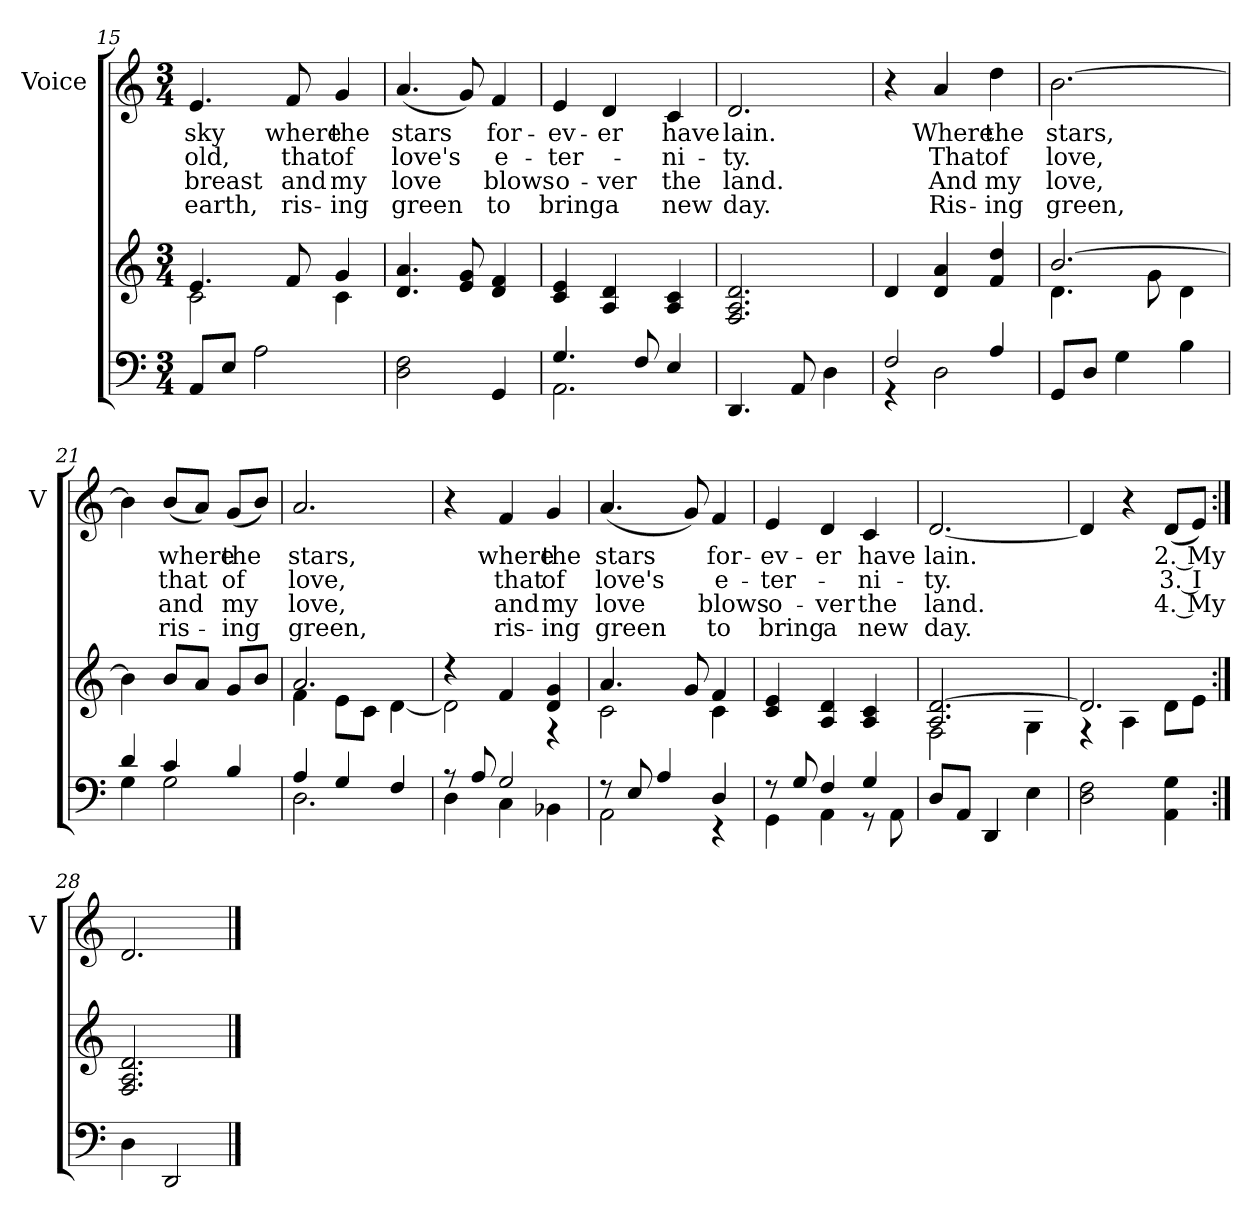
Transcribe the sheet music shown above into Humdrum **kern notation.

**kern	**kern	**kern	**text	**text	**text	**text
*part2	*part2	*part1	*part1	*part1	*part1	*part1
*staff3	*staff2	*staff1	*staff1	*staff1	*staff1	*staff1
*	*	*I"Voice	*	*	*	*
*	*	*I'V	*	*	*	*
*clefF4	*clefG2	*clefG2	*	*	*	*
*M3/4	*M3/4	*M3/4	*	*	*	*
=15	=15	=15	=15	=15	=15	=15
*	*^	*	*	*	*	*
8AAL	4.e/	2c\	4.e/	sky	old,	breast	earth,
8EJ	.	.	.	.	.	.	.
2A\	.	.	.	.	.	.	.
.	8f/	.	8f/	where	that	and	ris-
.	4g/	4c\	4g/	the	of	my	-ing
*	*v	*v	*	*	*	*	*
=16	=16	=16	=16	=16	=16	=16
2D\ 2F\	4.d/ 4.a/	(<4.a/	stars	love's	love	green
.	8e/ 8g/	8g/)	.	.	.	.
4GG/	4d/ 4f/	4f/	for-	e-	blows	to
=17	=17	=17	=17	=17	=17	=17
*^	*	*	*	*	*	*
4.G/	2.AA\	4c/ 4e/	4e/	-ev-	-ter-	o-	bring
.	.	4A/ 4d/	4d/	-er	.	-ver	a
8F/	.	.	.	.	.	.	.
4E/	.	4A/ 4c/	4c/	have	-ni-	the	new
*v	*v	*	*	*	*	*	*
=18	=18	=18	=18	=18	=18	=18
4.DD/	2.F/ 2.A/ 2.d/	2.d/	lain.	-ty.	land.	day.
8AA/	.	.	.	.	.	.
4D\	.	.	.	.	.	.
!!LO:LB:g=z
=19	=19	=19	=19	=19	=19	=19
*^	*	*	*	*	*	*
2F/	4r	4d/	4r	.	.	.	.
.	2D\	4d/ 4a/	4a/	Where	That	And	Ris-
4A/	.	4f/ 4dd/	4dd\	the	of	my	-ing
*v	*v	*	*	*	*	*	*
=20	=20	=20	=20	=20	=20	=20
*	*^	*	*	*	*	*
8GGL	[2.b/	4.d\	[2.b\	stars,	love,	love,	green,
8DJ	.	.	.	.	.	.	.
4G\	.	.	.	.	.	.	.
.	.	8g\	.	.	.	.	.
4B\	.	4d\	.	.	.	.	.
*	*v	*v	*	*	*	*	*
=21	=21	=21	=21	=21	=21	=21
*^	*	*	*	*	*	*
4d/	4G\	4b\]	4b\]	.	.	.	.
4c/	2G\	8bL	(<8bL	where	that	and	ris-
.	.	8aJ	8aJ)	.	.	.	.
4B/	.	8gL	(<8gL	the	of	my	-ing
.	.	8bJ	8bJ)	.	.	.	.
=22	=22	=22	=22	=22	=22	=22	=22
*	*	*^	*	*	*	*	*
4A/	2.D\	2.a/	4f\	2.a/	stars,	love,	love,	green,
4G/	.	.	8eL	.	.	.	.	.
.	.	.	8cJ	.	.	.	.	.
4F/	.	.	[4d\	.	.	.	.	.
=23	=23	=23	=23	=23	=23	=23	=23	=23
8r	4D\	4r	2d\]	4r	.	.	.	.
8A/	.	.	.	.	.	.	.	.
2G/	4C\	4f/	.	4f/	where	that	and	ris-
.	4BB-X\	4d/ 4g/	4r	4g/	the	of	my	-ing
!!LO:LB:g=z
=24	=24	=24	=24	=24	=24	=24	=24	=24
8r	2AA\	4.a/	2c\	(<4.a/	stars	love's	love	green
8E/	.	.	.	.	.	.	.	.
4A/	.	.	.	.	.	.	.	.
.	.	8g/	.	8g/)	.	.	.	.
4D/	4r	4f/	4c\	4f/	for-	e-	blows	to
*	*	*v	*v	*	*	*	*	*
=25	=25	=25	=25	=25	=25	=25	=25
8r	4GG\	4c/ 4e/	4e/	-ev-	-ter-	o-	bring
8G/	.	.	.	.	.	.	.
4F/	4AA\	4A/ 4d/	4d/	-er	.	-ver	a
4G/	8r	4A/ 4c/	4c/	have	-ni-	the	new
.	8AA\	.	.	.	.	.	.
*v	*v	*	*	*	*	*	*
=26	=26	=26	=26	=26	=26	=26
*	*^	*	*	*	*	*
8DL	2.A/ [2.d/	2F\	[2.d/	lain.	-ty.	land.	day.
8AAJ	.	.	.	.	.	.	.
4DD/	.	.	.	.	.	.	.
4E\	.	4G\	.	.	.	.	.
=27	=27	=27	=27	=27	=27	=27	=27
2D\ 2F\	2.d/]	4r	4d/]	.	.	.	.
.	.	4A\	4r	.	.	.	.
4AA\ 4G\	.	8dL	(<8dL	2. My	3. I	4. My	.
.	.	8eJ	8eJ)	.	.	.	.
*	*v	*v	*	*	*	*	*
=28:|!	=28:|!	=28:|!	=28:|!	=28:|!	=28:|!	=28:|!
4D\	2.F/ 2.A/ 2.d/	2.d	.	.	.	.
2DD/	.	.	.	.	.	.
==	==	==	==	==	==	==
*-	*-	*-	*-	*-	*-	*-
